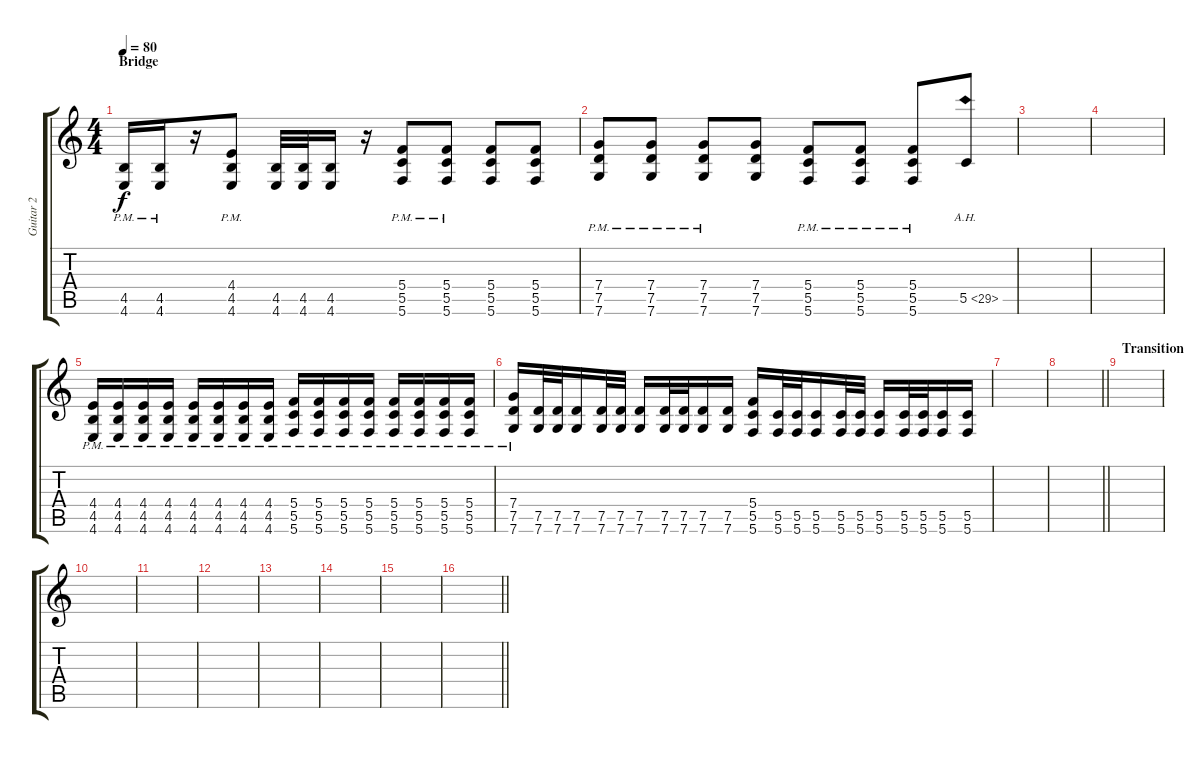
\track ("Guitar 2" "Guitar 2") {instrument distortionguitar}
\staff {score tabs}
\tuning (D4 A3 F3 C3 G2 C2) {hide}
\ts (4 4)
\section ("" "Bridge")
\tempo 80
\clef g2
\ks c
(4.5{pm} 4.6{pm}).16{dy f} (4.5{pm} 4.6{pm}).16 r.16 (4.4{pm} 4.5{pm} 4.6{pm}).8 (4.5 4.6).32 (4.5 4.6).32 (4.5 4.6).16 r.16 (5.4{pm} 5.5{pm} 5.6{pm}).8 (5.4{pm} 5.5{pm} 5.6{pm}).8 (5.4 5.5 5.6).8 (5.4 5.5 5.6).8 |
(7.4{pm} 7.5{pm} 7.6{pm}).8 (7.4{pm} 7.5{pm} 7.6{pm}).8 (7.4{pm} 7.5{pm} 7.6{pm}).8 (7.4 7.5 7.6).8 (5.4{pm} 5.5{pm} 5.6{pm}).8 (5.4{pm} 5.5{pm} 5.6{pm}).8 (5.4{pm} 5.5{pm} 5.6{pm}).8 5.5{ah 24}.8 |
|
|
(4.4{pm} 4.5{pm} 4.6{pm}).16 (4.4{pm} 4.5{pm} 4.6{pm}).16 (4.4{pm} 4.5{pm} 4.6{pm}).16 (4.4{pm} 4.5{pm} 4.6{pm}).16 (4.4{pm} 4.5{pm} 4.6{pm}).16 (4.4{pm} 4.5{pm} 4.6{pm}).16 (4.4{pm} 4.5{pm} 4.6{pm}).16 (4.4{pm} 4.5{pm} 4.6{pm}).16 (5.4{pm} 5.5{pm} 5.6{pm}).16 (5.4{pm} 5.5{pm} 5.6{pm}).16 (5.4{pm} 5.5{pm} 5.6{pm}).16 (5.4{pm} 5.5{pm} 5.6{pm}).16 (5.4{pm} 5.5{pm} 5.6{pm}).16 (5.4{pm} 5.5{pm} 5.6{pm}).16 (5.4{pm} 5.5{pm} 5.6{pm}).16 (5.4{pm} 5.5{pm} 5.6).16 |
(7.4{pm} 7.5{pm} 7.6{pm}).16 (7.5 7.6).32 (7.5 7.6).32 (7.5 7.6).16 (7.5 7.6).32 (7.5 7.6).32 (7.5 7.6).16 (7.5 7.6).32 (7.5 7.6).32 (7.5 7.6).16 (7.5 7.6).16 (5.4 5.5 5.6).16 (5.5 5.6).32 (5.5 5.6).32 (5.5 5.6).16 (5.5 5.6).32 (5.5 5.6).32 (5.5 5.6).16 (5.5 5.6).32 (5.5 5.6).32 (5.5 5.6).16 (5.5 5.6).16 |
|
\barLineRight lightlight
|
\section ("" "Transition")
|
|
|
|
|
|
|
\barLineRight lightlight
